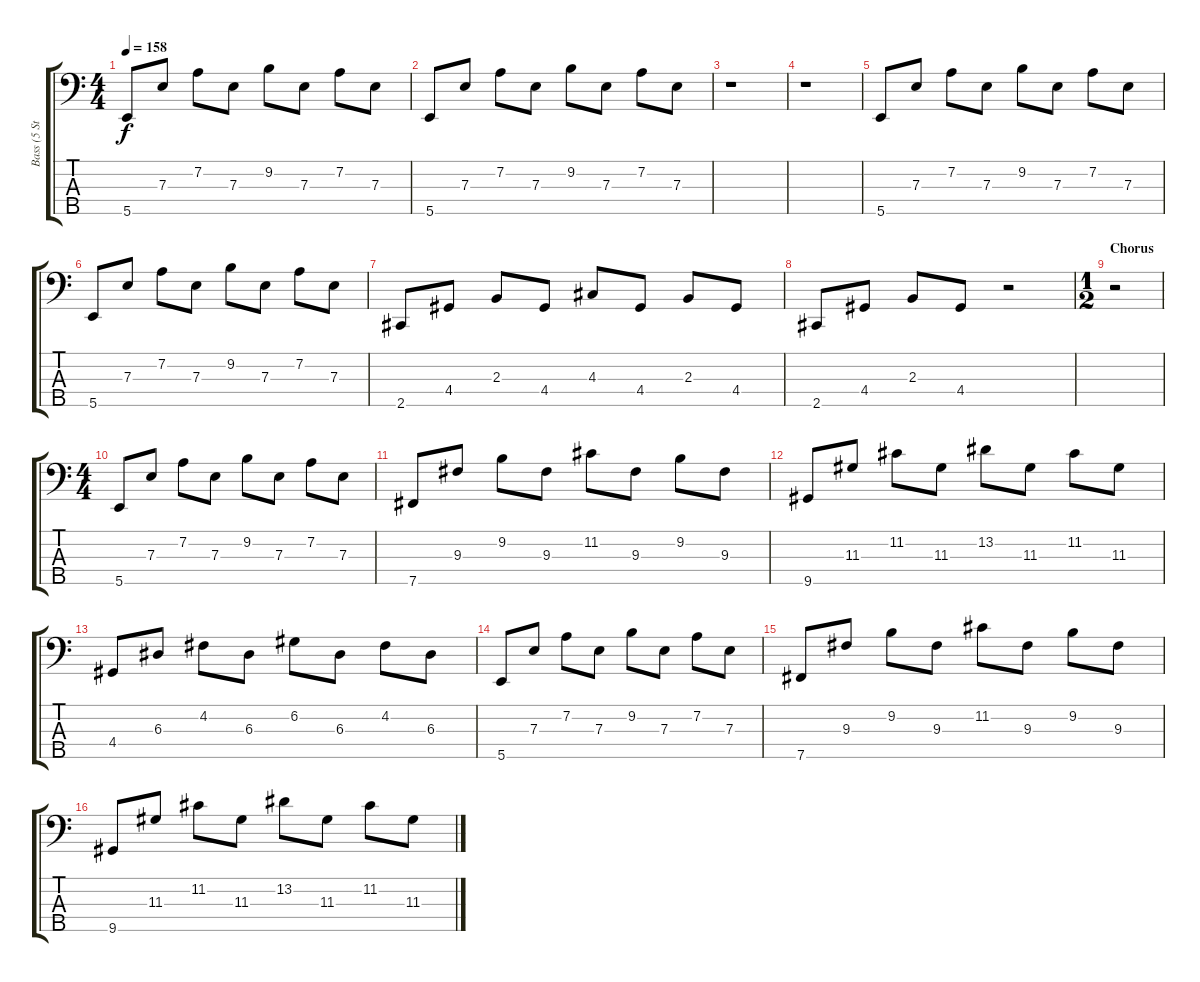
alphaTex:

\track ("Bass (5 Strings)" "Bass (5 St") {instrument slapbass1}
\staff {score tabs}
\tuning (G2 D2 A1 E1 B0) {hide}
\ts (4 4)
\tempo 158
\clef f4
\ks c
5.5.8{dy f} 7.3.8 7.2.8 7.3.8 9.2.8 7.3.8 7.2.8 7.3.8 |
5.5.8 7.3.8 7.2.8 7.3.8 9.2.8 7.3.8 7.2.8 7.3.8 |
r.1 |
r.1 |
5.5.8 7.3.8 7.2.8 7.3.8 9.2.8 7.3.8 7.2.8 7.3.8 |
5.5.8 7.3.8 7.2.8 7.3.8 9.2.8 7.3.8 7.2.8 7.3.8 |
2.5.8 4.4.8 2.3.8 4.4.8 4.3.8 4.4.8 2.3.8 4.4.8 |
2.5.8 4.4.8 2.3.8 4.4.8 r.2 |
\ts (1 2)
\section ("" "Chorus")
r.2 |
\ts (4 4)
5.5.8 7.3.8 7.2.8 7.3.8 9.2.8 7.3.8 7.2.8 7.3.8 |
7.5.8 9.3.8 9.2.8 9.3.8 11.2.8 9.3.8 9.2.8 9.3.8 |
9.5.8 11.3.8 11.2.8 11.3.8 13.2.8 11.3.8 11.2.8 11.3.8 |
4.4.8 6.3.8 4.2.8 6.3.8 6.2.8 6.3.8 4.2.8 6.3.8 |
5.5.8 7.3.8 7.2.8 7.3.8 9.2.8 7.3.8 7.2.8 7.3.8 |
7.5.8 9.3.8 9.2.8 9.3.8 11.2.8 9.3.8 9.2.8 9.3.8 |
9.5.8 11.3.8 11.2.8 11.3.8 13.2.8 11.3.8 11.2.8 11.3.8
